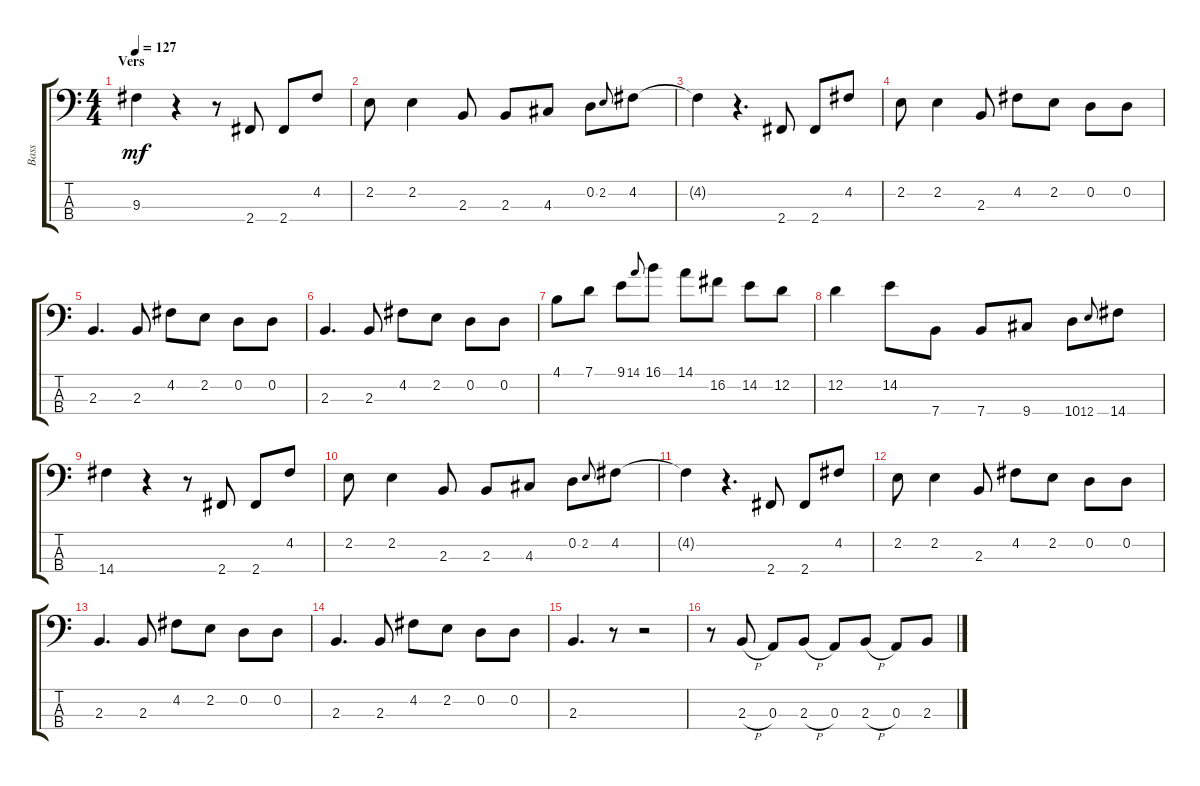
\track ("Bass" "Bass") {instrument electricbassfinger}
\staff {score tabs}
\tuning (G2 D2 A1 E1) {hide}
\ts (4 4)
\section ("" "Vers")
\tempo 127
\clef f4
\ks c
9.3{t}.4{dy mf} r.4 r.8 2.4.8 2.4.8 4.2.8 |
2.2.8 2.2.4 2.3.8 2.3.8 4.3.8 0.2.8 2.2.8{gr onbeat} 4.2.8 |
4.2{t}.4 r.4{d} 2.4.8 2.4.8 4.2.8 |
2.2.8 2.2.4 2.3.8 4.2.8 2.2.8 0.2.8 0.2.8 |
2.3.4{d} 2.3.8 4.2.8 2.2.8 0.2.8 0.2.8 |
2.3.4{d} 2.3.8 4.2.8 2.2.8 0.2.8 0.2.8 |
4.1.8 7.1.8 9.1.8 14.1.8{gr onbeat} 16.1.8 14.1.8 16.2.8 14.2.8 12.2.8 |
12.2.4 14.2.8 7.4.8 7.4.8 9.4.8 10.4.8 12.4.8{gr onbeat} 14.4.8 |
14.4.4 r.4 r.8 2.4.8 2.4.8 4.2.8 |
2.2.8 2.2.4 2.3.8 2.3.8 4.3.8 0.2.8 2.2.8{gr onbeat} 4.2.8 |
4.2{t}.4 r.4{d} 2.4.8 2.4.8 4.2.8 |
2.2.8 2.2.4 2.3.8 4.2.8 2.2.8 0.2.8 0.2.8 |
2.3.4{d} 2.3.8 4.2.8 2.2.8 0.2.8 0.2.8 |
2.3.4{d} 2.3.8 4.2.8 2.2.8 0.2.8 0.2.8 |
2.3.4{d} r.8 r.2 |
r.8 2.3{h}.8 0.3.8 2.3{h}.8 0.3.8 2.3{h}.8 0.3.8 2.3.8
